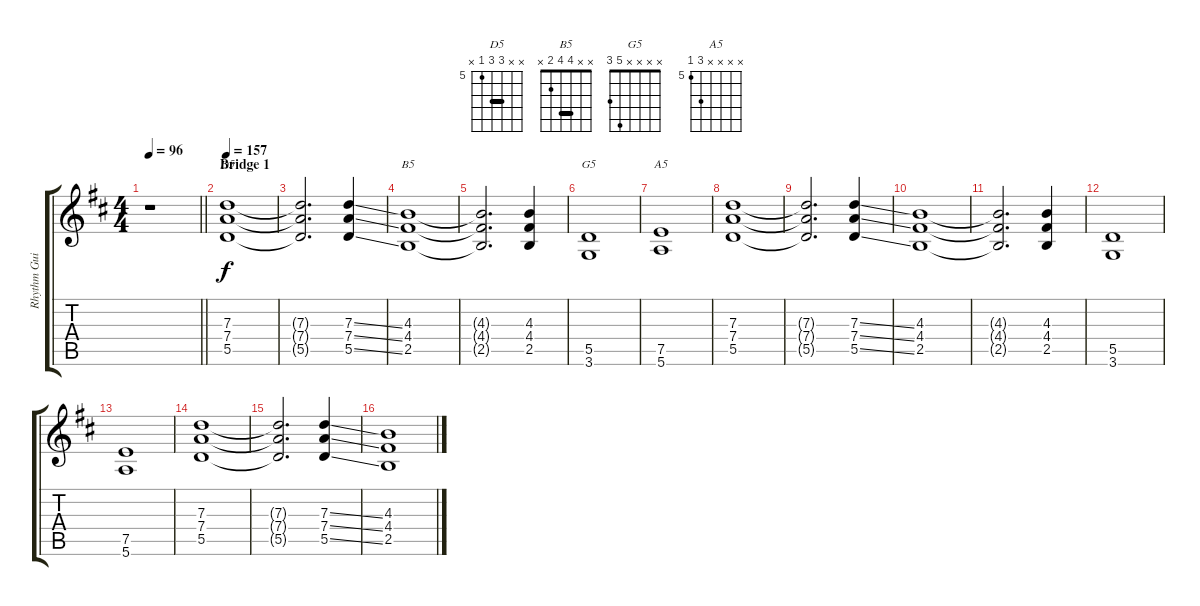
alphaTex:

\track ("Rhythm Guitar" "Rhythm Gui") {instrument overdrivenguitar}
\staff {score tabs}
\tuning (E4 B3 G3 D3 A2 E2) {hide}
\chord ("D5" x x 7 7 5 x) {firstfret 5 barre 7}
\chord ("B5" x x 4 4 2 x) {barre 4}
\chord ("G5" x x x x 5 3)
\chord ("A5" x x x x 7 5) {firstfret 5}
\ts (4 4)
\tempo 96
\clef g2
\barLineRight lightlight
\ks d
r.1{dy f} |
\section ("" "Bridge 1")
\tempo 157
(7.3 7.4 5.5).1{ch "D5"} |
(7.3{t} 7.4{t} 5.5{t}).2{d} (7.3{ss} 7.4{ss} 5.5{ss}).4 |
(4.3 4.4 2.5).1{ch "B5"} |
(4.3{t} 4.4{t} 2.5{t}).2{d} (4.3 4.4 2.5).4 |
(5.5 3.6).1{ch "G5"} |
(7.5 5.6).1{ch "A5"} |
(7.3 7.4 5.5).1 |
(7.3{t} 7.4{t} 5.5{t}).2{d} (7.3{ss} 7.4{ss} 5.5{ss}).4 |
(4.3 4.4 2.5).1 |
(4.3{t} 4.4{t} 2.5{t}).2{d} (4.3 4.4 2.5).4 |
(5.5 3.6).1 |
(7.5 5.6).1 |
(7.3 7.4 5.5).1 |
(7.3{t} 7.4{t} 5.5{t}).2{d} (7.3{ss} 7.4{ss} 5.5{ss}).4 |
(4.3 4.4 2.5).1
